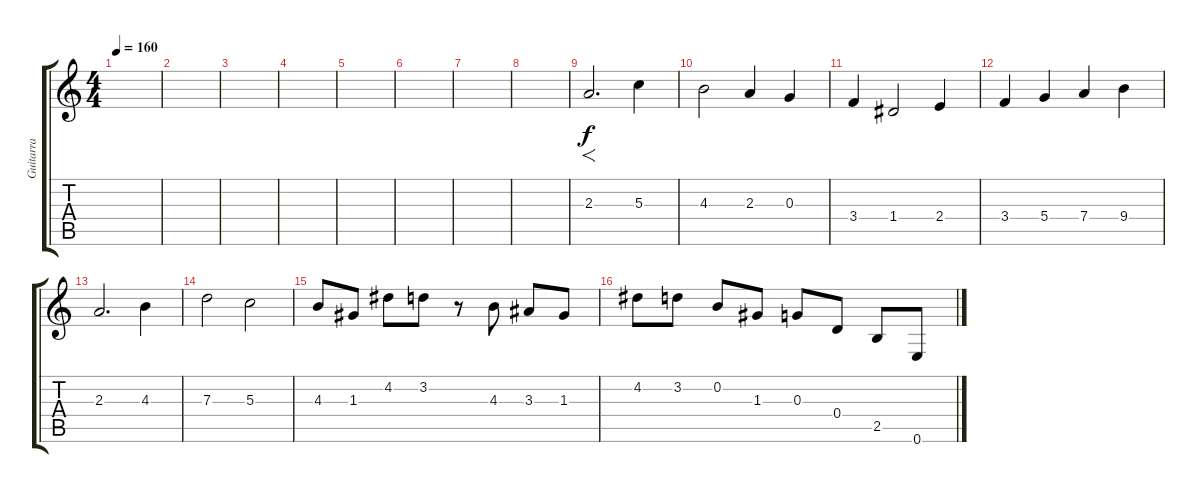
\track ("Guitarra" "Guitarra") {instrument overdrivenguitar}
\staff {score tabs}
\tuning (E4 B3 G3 D3 A2 E2) {hide}
\ts (4 4)
\tempo 160
\clef g2
\ks c
|
|
|
|
|
|
|
|
2.3.2{f d} 5.3.4 |
4.3.2 2.3.4 0.3.4 |
3.4.4 1.4.2 2.4.4 |
3.4.4 5.4.4 7.4.4 9.4.4 |
2.3.2{d} 4.3.4 |
7.3.2 5.3.2 |
4.3.8 1.3.8 4.2.8 3.2.8 r.8 4.3.8 3.3.8 1.3.8 |
4.2.8 3.2.8 0.2.8 1.3.8 0.3.8 0.4.8 2.5.8 0.6.8
